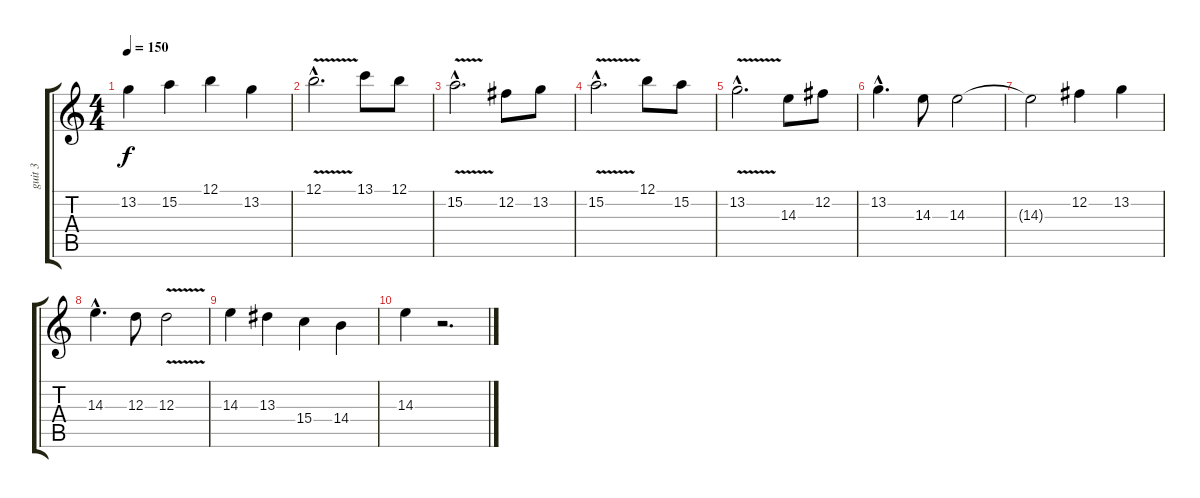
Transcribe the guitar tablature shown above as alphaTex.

\track ("guit 3" "guit 3") {instrument distortionguitar}
\staff {score tabs}
\tuning (B3 Gb3 D3 A2 E2 B1) {hide}
\ts (4 4)
\tempo 150
\clef g2
\ks c
13.2.4{dy f} 15.2.4 12.1.4 13.2.4 |
12.1{v hac}.2{d} 13.1.8 12.1.8 |
15.2{v hac}.2{d} 12.2.8 13.2.8 |
15.2{v hac}.2{d} 12.1.8 15.2.8 |
13.2{v hac}.2{d} 14.3.8 12.2.8 |
13.2{hac}.4{d} 14.3.8 14.3.2 |
14.3{t}.2 12.2.4 13.2.4 |
14.3{hac}.4{d} 12.3.8 12.3{v}.2 |
14.3.4 13.3.4 15.4.4 14.4.4 |
14.3.4 r.2{d}
